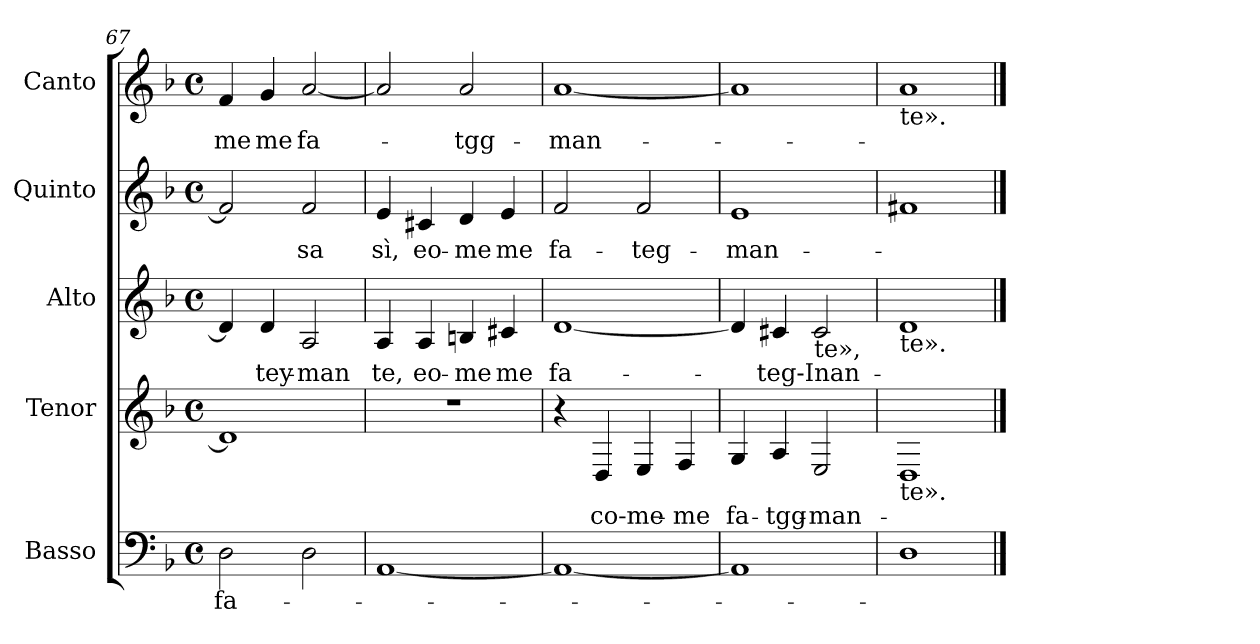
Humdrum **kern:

**kern	**text	**kern	**text	**kern	**text	**kern	**text	**kern	**text
*part5	*part5	*part4	*part4	*part3	*part3	*part2	*part2	*part1	*part1
*staff5	*staff5	*staff4	*staff4	*staff3	*staff3	*staff2	*staff2	*staff1	*staff1
*I"Basso	*	*I"Tenor	*	*I"Alto	*	*I"Quinto	*	*I"Canto	*
*I'B.	*	*I'T.	*	*I'A.	*	*I'Q.	*	*I'C.	*
*clefF4	*	*clefG2	*	*clefG2	*	*clefG2	*	*clefG2	*
*k[b-]	*	*k[b-]	*	*k[b-]	*	*k[b-]	*	*k[b-]	*
*F:	*	*F:	*	*F:	*	*F:	*	*F:	*
*M4/4	*	*M4/4	*	*M4/4	*	*M4/4	*	*M4/4	*
*met(c)	*	*met(c)	*	*met(c)	*	*met(c)	*	*met(c)	*
=67	=67	=67	=67	=67	=67	=67	=67	=67	=67
!	!LO:LY:b	!	!	!	!	!	!	!	!LO:LY:b
2D\	-fa-	1d]	.	4d/]	.	2f/]	.	4f/	-me
!	!	!	!	!	!LO:LY:b	!	!	!	!LO:LY:b
.	.	.	.	4d/	-tey--	.	.	4g/	-me
!	!	!	!	!	!LO:LY:b	!	!LO:LY:b	!	!LO:LY:b
2D\	.	.	.	2A/	-man	2f/	-sa	[2a/	-fa-
=68	=68	=68	=68	=68	=68	=68	=68	=68	=68
!	!	!	!	!	!LO:LY:b	!	!LO:LY:b	!	!
[1AA	.	1r	.	4A/	-te,	4e/	-sì,	2a/]	.
!	!	!	!	!	!LO:LY:b	!	!LO:LY:b	!	!
.	.	.	.	4A/	-eo--	4c#X/	-eo--	.	.
!	!	!	!	!	!LO:LY:b	!	!LO:LY:b	!	!LO:LY:b
.	.	.	.	4Bn/	-me	4d/	-me	2a/	-tgg-
!	!	!	!	!	!LO:LY:b	!	!LO:LY:b	!	!
.	.	.	.	4c#X/	-me	4e/	-me	.	.
=69	=69	=69	=69	=69	=69	=69	=69	=69	=69
!	!	!	!	!	!LO:LY:b	!	!LO:LY:b	!	!LO:LY:b
1AA_	.	4r	.	[1d	-fa-	2f/	-fa-	[1a	-man-
!	!	!	!LO:LY:b	!	!	!	!	!	!
.	.	4D/	-co-me-	.	.	.	.	.	.
!	!	!	!	!	!	!	!LO:LY:b	!	!
.	.	4E/	.	.	.	2f/	-teg-	.	.
!	!	!	!LO:LY:b	!	!	!	!	!	!
.	.	4F/	-me	.	.	.	.	.	.
!!LO:PB:g=z
=70	=70	=70	=70	=70	=70	=70	=70	=70	=70
!	!	!	!LO:LY:b	!	!	!	!LO:LY:b	!	!
1AA]	.	4G/	-fa-	4d/]	.	1e	-man-	1a]	.
!	!	!	!LO:LY:b	!	!LO:LY:b	!	!	!	!
.	.	4A/	-tgg--	4c#X/	-teg-Inan-	.	.	.	.
!	!	!	!	!LO:TX:b:t=te»,	!	!	!	!	!
!	!	!	!LO:LY:b	!	!	!	!	!	!
.	.	2E/	-man-	2c#/	.	.	.	.	.
=71	=71	=71	=71	=71	=71	=71	=71	=71	=71
!	!	!	!	!	!	!	!	!LO:TX:b:t=te».	!
!	!	!	!	!LO:TX:b:t=te».	!	!	!	!	!
!	!	!LO:TX:b:t=te».	!	!	!	!	!	!	!
1D	.	1D	.	1d	.	1f#X	.	1a	.
==	==	==	==	==	==	==	==	==	==
*-	*-	*-	*-	*-	*-	*-	*-	*-	*-
